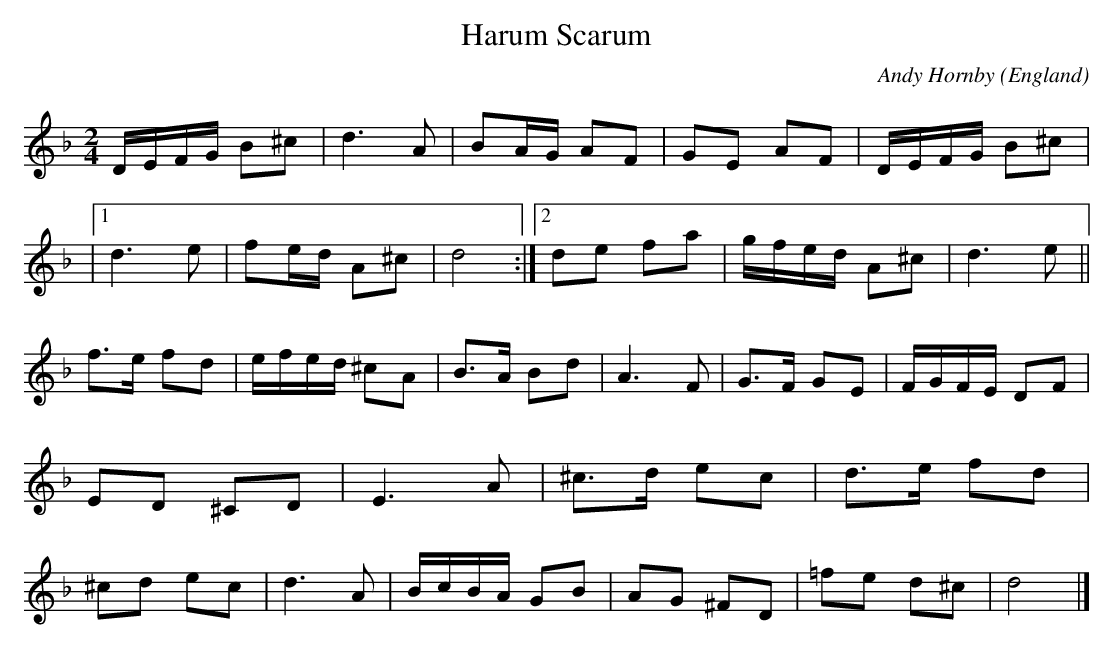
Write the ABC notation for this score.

X:1
T:Harum Scarum
C:Andy Hornby
M:2/4
O:England
K:D min
DEFG B2^c2 |d6 A2 | B2AG A2F2| \
G2E2 A2F2 | DEFG B2^c2 | \
|1 d6e2 | f2ed A2^c2 | d8 :|2 d2e2 f2a2 | gfed A2^c2 | d6e2 || \
f3e f2d2 | efed ^c2A2 | \
B3A B2d2 | A6 F2 | \
G3F G2E2| FGFE D2F2 | E2D2 ^C2D2 | E6A2 | \
^c3d e2c2 | d3e f2d2 | ^c2d2 e2c2 | d6A2 | \
BcBA G2B2| A2G2 ^F2D2 | =f2e2 d2^c2 | d8 |]
